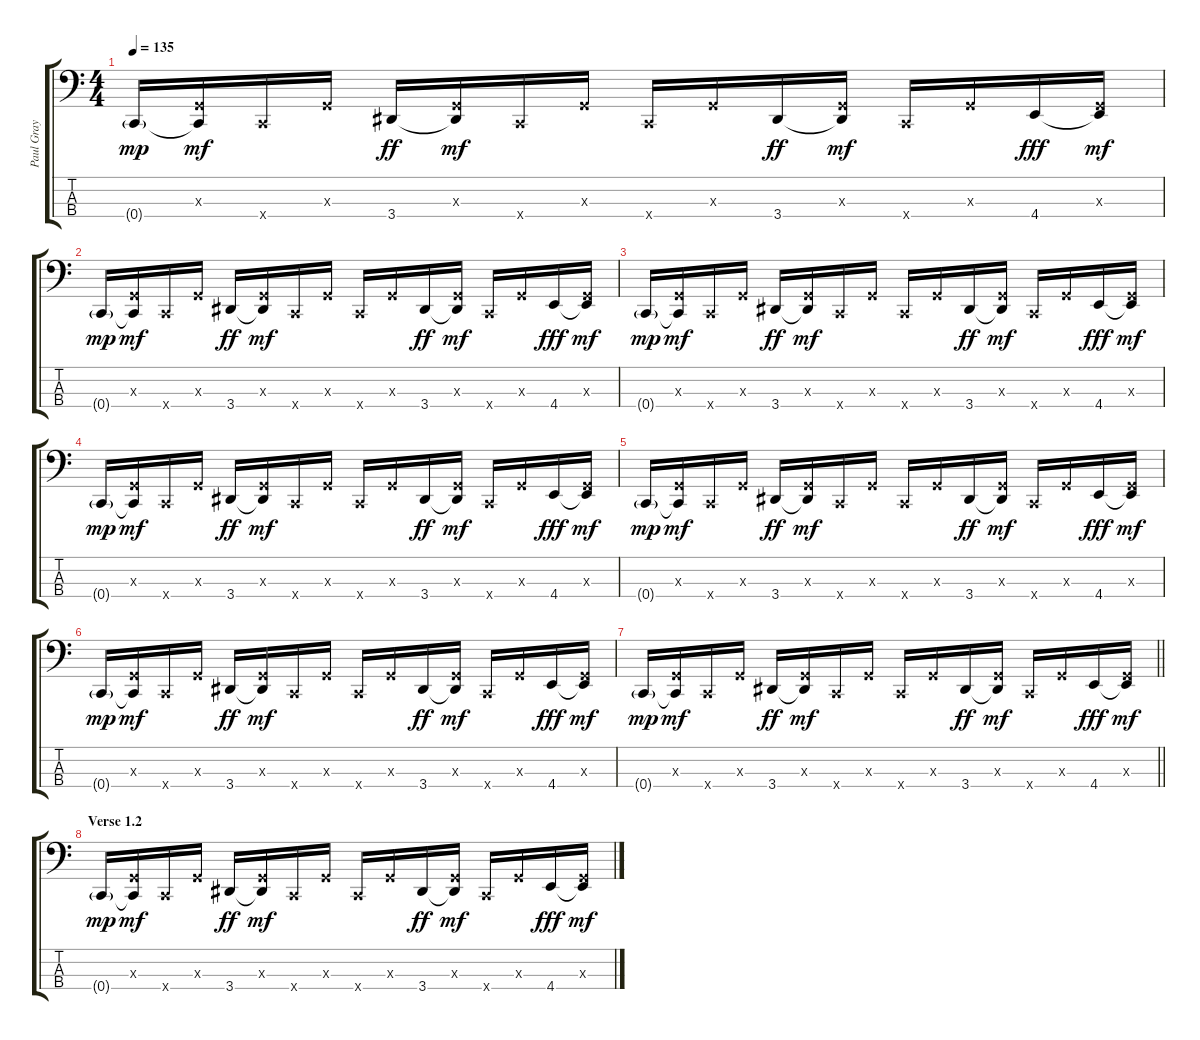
\track ("Paul Gray" "Paul Gray") {instrument slapbass2}
\staff {score tabs}
\tuning (F2 C2 G1 C1) {hide}
\ts (4 4)
\tempo 135
\clef f4
\ks c
0.4{g}.16{dy mp} (0.3{x} 0.4{t}).16{dy mf} 0.4{x}.16 0.3{x}.16 3.4.16{dy ff} (0.3{x} 3.4{t}).16{dy mf} 0.4{x}.16 0.3{x}.16 0.4{x}.16 0.3{x}.16 3.4.16{dy ff} (0.3{x} 3.4{t}).16{dy mf} 0.4{x}.16 0.3{x}.16 4.4.16{dy fff} (0.3{x} 4.4{t}).16{dy mf} |
0.4{g}.16{dy mp} (0.3{x} 0.4{t}).16{dy mf} 0.4{x}.16 0.3{x}.16 3.4.16{dy ff} (0.3{x} 3.4{t}).16{dy mf} 0.4{x}.16 0.3{x}.16 0.4{x}.16 0.3{x}.16 3.4.16{dy ff} (0.3{x} 3.4{t}).16{dy mf} 0.4{x}.16 0.3{x}.16 4.4.16{dy fff} (0.3{x} 4.4{t}).16{dy mf} |
0.4{g}.16{dy mp} (0.3{x} 0.4{t}).16{dy mf} 0.4{x}.16 0.3{x}.16 3.4.16{dy ff} (0.3{x} 3.4{t}).16{dy mf} 0.4{x}.16 0.3{x}.16 0.4{x}.16 0.3{x}.16 3.4.16{dy ff} (0.3{x} 3.4{t}).16{dy mf} 0.4{x}.16 0.3{x}.16 4.4.16{dy fff} (0.3{x} 4.4{t}).16{dy mf} |
0.4{g}.16{dy mp} (0.3{x} 0.4{t}).16{dy mf} 0.4{x}.16 0.3{x}.16 3.4.16{dy ff} (0.3{x} 3.4{t}).16{dy mf} 0.4{x}.16 0.3{x}.16 0.4{x}.16 0.3{x}.16 3.4.16{dy ff} (0.3{x} 3.4{t}).16{dy mf} 0.4{x}.16 0.3{x}.16 4.4.16{dy fff} (0.3{x} 4.4{t}).16{dy mf} |
0.4{g}.16{dy mp} (0.3{x} 0.4{t}).16{dy mf} 0.4{x}.16 0.3{x}.16 3.4.16{dy ff} (0.3{x} 3.4{t}).16{dy mf} 0.4{x}.16 0.3{x}.16 0.4{x}.16 0.3{x}.16 3.4.16{dy ff} (0.3{x} 3.4{t}).16{dy mf} 0.4{x}.16 0.3{x}.16 4.4.16{dy fff} (0.3{x} 4.4{t}).16{dy mf} |
0.4{g}.16{dy mp} (0.3{x} 0.4{t}).16{dy mf} 0.4{x}.16 0.3{x}.16 3.4.16{dy ff} (0.3{x} 3.4{t}).16{dy mf} 0.4{x}.16 0.3{x}.16 0.4{x}.16 0.3{x}.16 3.4.16{dy ff} (0.3{x} 3.4{t}).16{dy mf} 0.4{x}.16 0.3{x}.16 4.4.16{dy fff} (0.3{x} 4.4{t}).16{dy mf} |
\barLineRight lightlight
0.4{g}.16{dy mp} (0.3{x} 0.4{t}).16{dy mf} 0.4{x}.16 0.3{x}.16 3.4.16{dy ff} (0.3{x} 3.4{t}).16{dy mf} 0.4{x}.16 0.3{x}.16 0.4{x}.16 0.3{x}.16 3.4.16{dy ff} (0.3{x} 3.4{t}).16{dy mf} 0.4{x}.16 0.3{x}.16 4.4.16{dy fff} (0.3{x} 4.4{t}).16{dy mf} |
\section ("" "Verse 1.2")
0.4{g}.16{dy mp} (0.3{x} 0.4{t}).16{dy mf} 0.4{x}.16 0.3{x}.16 3.4.16{dy ff} (0.3{x} 3.4{t}).16{dy mf} 0.4{x}.16 0.3{x}.16 0.4{x}.16 0.3{x}.16 3.4.16{dy ff} (0.3{x} 3.4{t}).16{dy mf} 0.4{x}.16 0.3{x}.16 4.4.16{dy fff} (0.3{x} 4.4{t}).16{dy mf}
